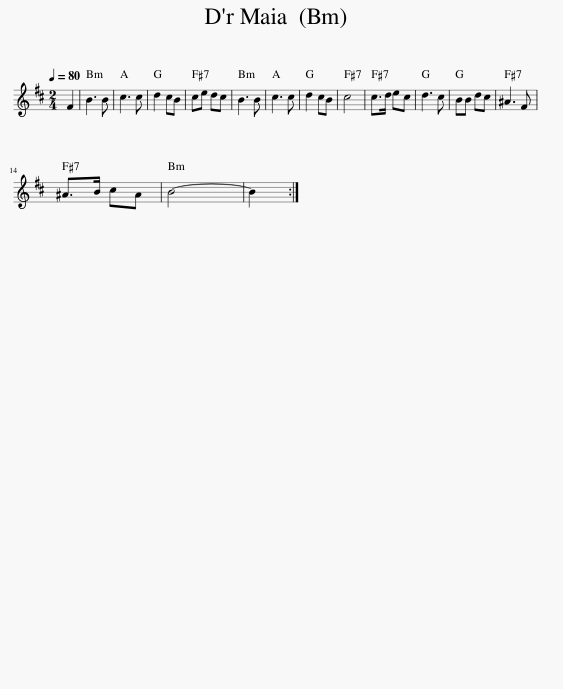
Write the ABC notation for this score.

X:1
L:1/8
Q:1/4=80
M:2/4
I:linebreak $
K:Bmin
V:1 treble
V:1
 F2 | B3 B | c3 c | d2 cB | ce dc | %5
 B3 B | c3 c | d2 cB | c4 | c>d ec | %10
 d3 c | BB dc | ^A3 F |$ ^A>B cA | B4- | %15
 B2 :| %16
